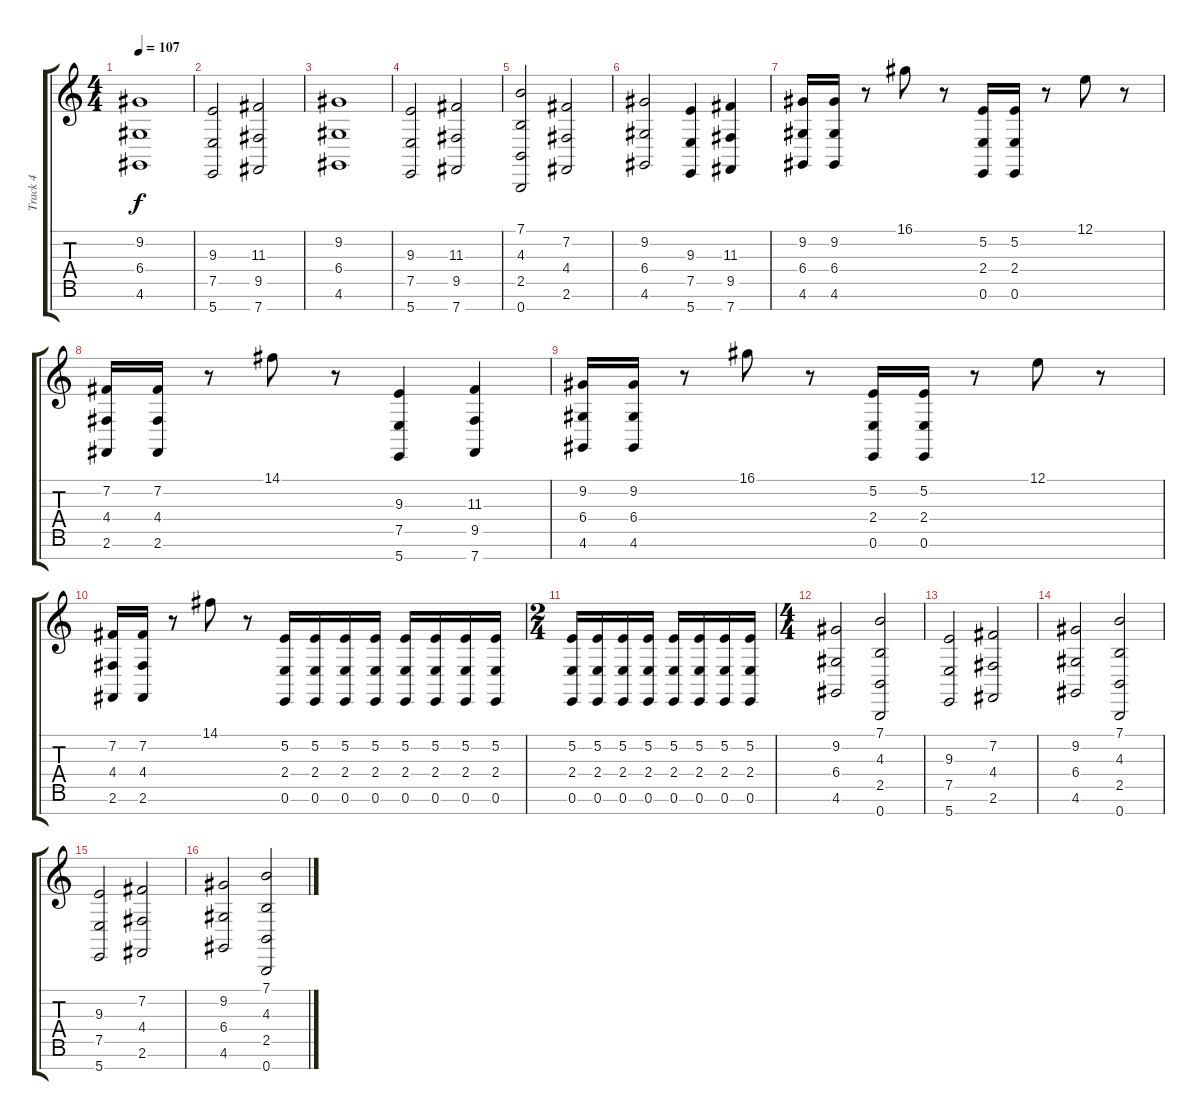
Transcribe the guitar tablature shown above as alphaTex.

\track ("Track 4" "Track 4") {instrument stringensemble1}
\staff {score tabs}
\tuning (E4 B3 G3 D3 A2 E2 B1) {hide}
\ts (4 4)
\tempo 107
\clef g2
\ks c
(9.2 6.4 4.6).1{dy f} |
(9.3 7.5 5.7).2 (11.3 9.5 7.7).2 |
(9.2 6.4 4.6).1 |
(9.3 7.5 5.7).2 (11.3 9.5 7.7).2 |
(7.1 4.3 2.5 0.7).2 (7.2 4.4 2.6).2 |
(9.2 6.4 4.6).2 (9.3 7.5 5.7).4 (11.3 9.5 7.7).4 |
(9.2 6.4 4.6).16 (9.2 6.4 4.6).16 r.8 16.1.8 r.8 (5.2 2.4 0.6).16 (5.2 2.4 0.6).16 r.8 12.1.8 r.8 |
(7.2 4.4 2.6).16 (7.2 4.4 2.6).16 r.8 14.1.8 r.8 (9.3 7.5 5.7).4 (11.3 9.5 7.7).4 |
(9.2 6.4 4.6).16 (9.2 6.4 4.6).16 r.8 16.1.8 r.8 (5.2 2.4 0.6).16 (5.2 2.4 0.6).16 r.8 12.1.8 r.8 |
(7.2 4.4 2.6).16 (7.2 4.4 2.6).16 r.8 14.1.8 r.8 (5.2 2.4 0.6).16 (5.2 2.4 0.6).16 (5.2 2.4 0.6).16 (5.2 2.4 0.6).16 (5.2 2.4 0.6).16 (5.2 2.4 0.6).16 (5.2 2.4 0.6).16 (5.2 2.4 0.6).16 |
\ts (2 4)
(5.2 2.4 0.6).16 (5.2 2.4 0.6).16 (5.2 2.4 0.6).16 (5.2 2.4 0.6).16 (5.2 2.4 0.6).16 (5.2 2.4 0.6).16 (5.2 2.4 0.6).16 (5.2 2.4 0.6).16 |
\ts (4 4)
(9.2 6.4 4.6).2 (7.1 4.3 2.5 0.7).2 |
(9.3 7.5 5.7).2 (7.2 4.4 2.6).2 |
(9.2 6.4 4.6).2 (7.1 4.3 2.5 0.7).2 |
(9.3 7.5 5.7).2 (7.2 4.4 2.6).2 |
(9.2 6.4 4.6).2 (7.1 4.3 2.5 0.7).2
